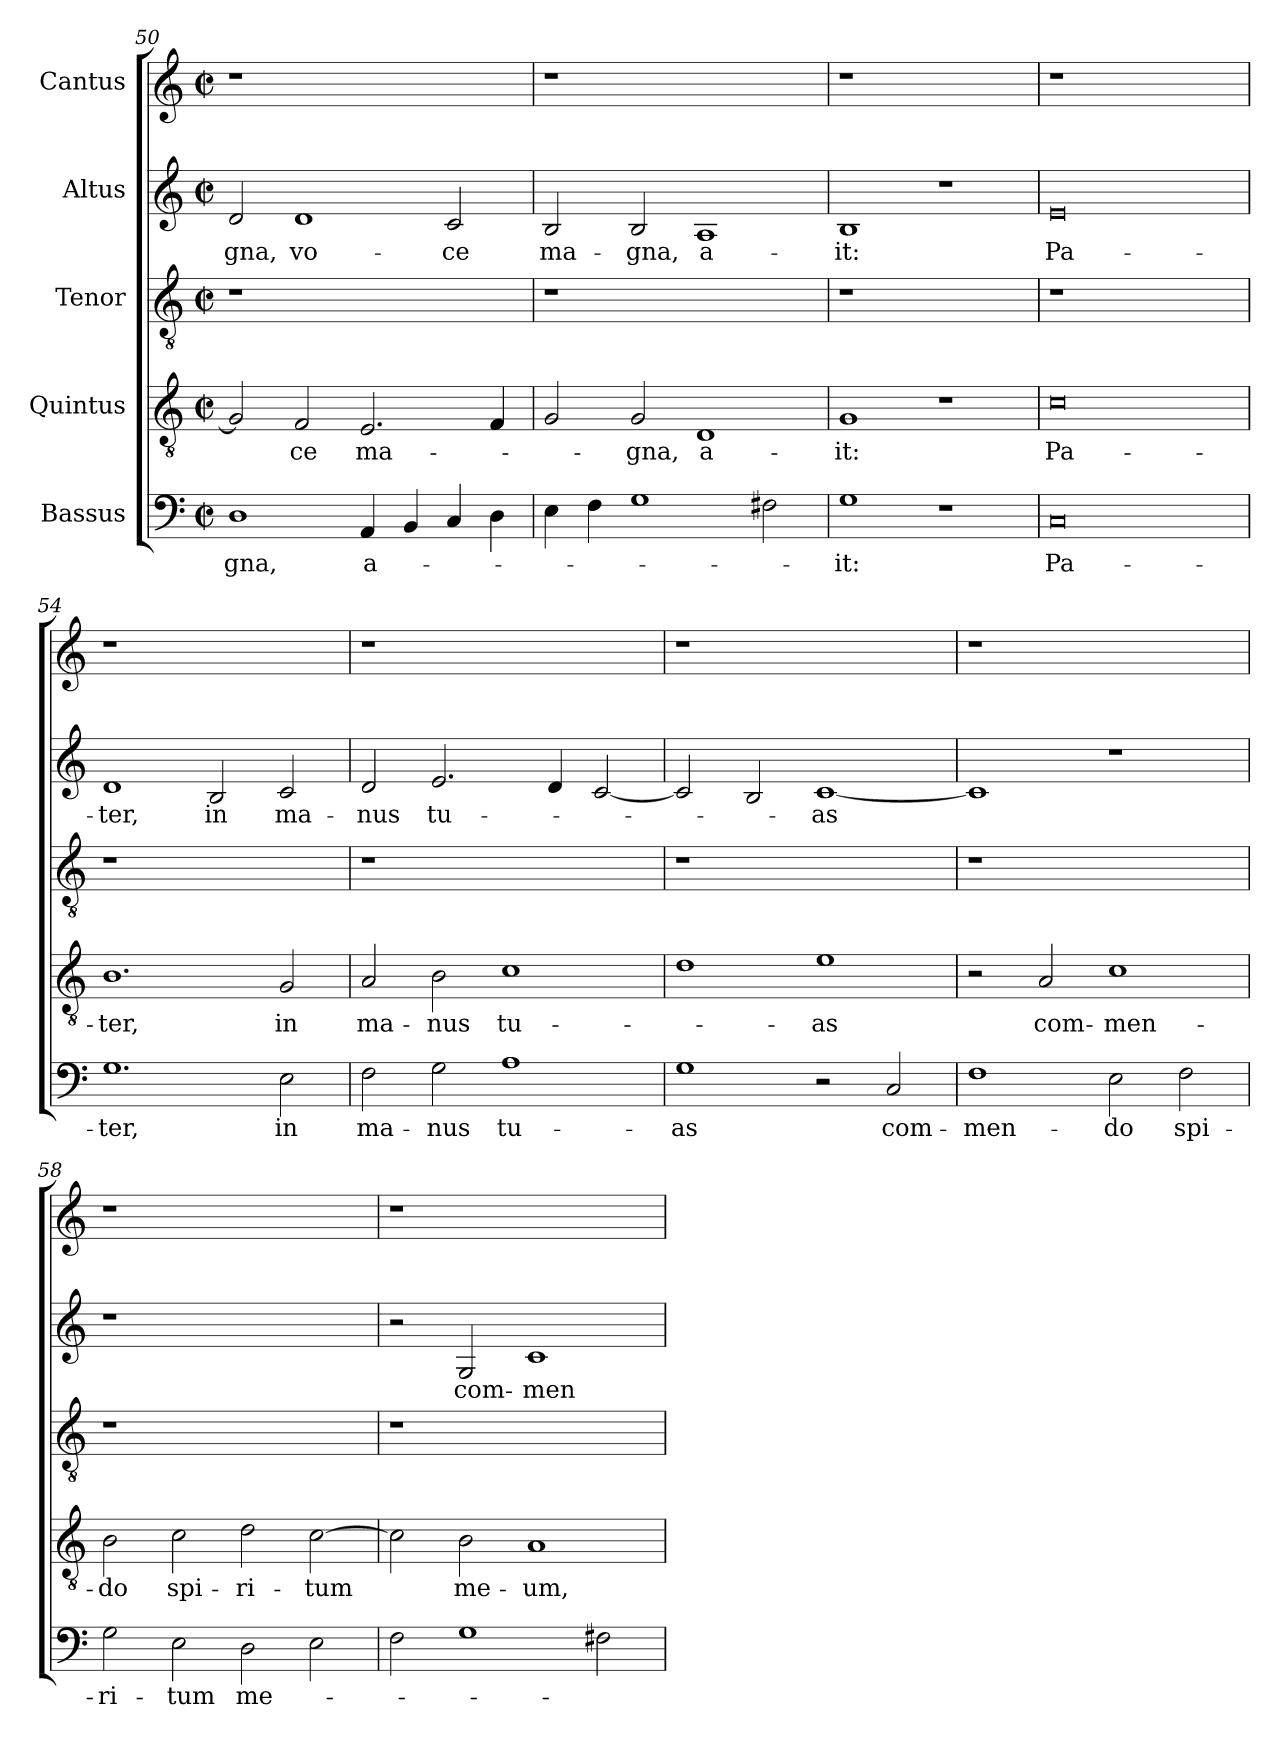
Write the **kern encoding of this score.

**kern	**text	**kern	**text	**kern	**kern	**text	**kern
*part5	*part5	*part4	*part4	*part3	*part2	*part2	*part1
*staff5	*staff5	*staff4	*staff4	*staff3	*staff2	*staff2	*staff1
*I"Bassus	*	*I"Quintus	*	*I"Tenor	*I"Altus	*	*I"Cantus
*clefF4	*	*clefGv2	*	*clefGv2	*clefG2	*	*clefG2
*k[]	*	*k[]	*	*k[]	*k[]	*	*k[]
*C:	*	*C:	*	*C:	*C:	*	*C:
*M2/2	*	*M2/2	*	*M2/2	*M2/2	*	*M2/2
*met(c|)	*	*met(c|)	*	*met(c|)	*met(c|)	*	*met(c|)
=50	=50	=50	=50	=50	=50	=50	=50
!	!LO:LY:b	!	!	!	!	!LO:LY:b	!
1D	-gna,	2G/]	.	1r	2d/	-gna,	1r
!	!	!	!LO:LY:b	!	!	!LO:LY:b	!
.	.	2F/	-ce	.	1d	vo-	.
!	!LO:LY:b	!	!LO:LY:b	!	!	!	!
4AA/	a-	2.E/	ma-	1ryy	.	.	1ryy
4BB/	.	.	.	.	.	.	.
!	!	!	!	!	!	!LO:LY:b	!
4C/	.	.	.	.	2c/	-ce	.
4D\	.	4F/	.	.	.	.	.
=51	=51	=51	=51	=51	=51	=51	=51
!	!	!	!	!	!	!LO:LY:b	!
4E\	.	2G/	.	1r	2B/	ma-	1r
4F\	.	.	.	.	.	.	.
!	!	!	!LO:LY:b	!	!	!LO:LY:b	!
1G	.	2G/	-gna,	.	2B/	-gna,	.
!	!	!	!LO:LY:b	!	!	!LO:LY:b	!
.	.	1D	a-	1ryy	1A	a-	1ryy
2F#X\	.	.	.	.	.	.	.
=52	=52	=52	=52	=52	=52	=52	=52
!	!LO:LY:b	!	!LO:LY:b	!	!	!LO:LY:b	!
1G	-it:	1G	-it:	1r	1B	-it:	1r
1r	.	1r	.	1ryy	1r	.	1ryy
=53	=53	=53	=53	=53	=53	=53	=53
!	!LO:LY:b	!	!LO:LY:b	!	!	!LO:LY:b	!
0C	Pa-	0c	Pa-	1r	0e	Pa-	1r
.	.	.	.	1ryy	.	.	1ryy
=54	=54	=54	=54	=54	=54	=54	=54
!	!LO:LY:b	!	!LO:LY:b	!	!	!LO:LY:b	!
1.G	-ter,	1.B	-ter,	1r	1d	-ter,	1r
!	!	!	!	!	!	!LO:LY:b	!
.	.	.	.	1ryy	2B/	in	1ryy
!	!LO:LY:b	!	!LO:LY:b	!	!	!LO:LY:b	!
2E\	in	2G/	in	.	2c/	ma-	.
=55	=55	=55	=55	=55	=55	=55	=55
!	!LO:LY:b	!	!LO:LY:b	!	!	!LO:LY:b	!
2F\	ma-	2A/	ma-	1r	2d/	-nus	1r
!	!LO:LY:b	!	!LO:LY:b	!	!	!LO:LY:b	!
2G\	-nus	2B\	-nus	.	2.e/	tu-	.
!	!LO:LY:b	!	!LO:LY:b	!	!	!	!
1A	tu-	1c	tu-	1ryy	.	.	1ryy
.	.	.	.	.	4d/	.	.
.	.	.	.	.	[2c/	.	.
!!LO:LB:g=z
=56	=56	=56	=56	=56	=56	=56	=56
!	!LO:LY:b	!	!	!	!	!	!
1G	-as	1d	.	1r	2c/]	.	1r
.	.	.	.	.	2B/	.	.
!	!	!	!LO:LY:b	!	!	!LO:LY:b	!
2r	.	1e	-as	1ryy	[1c	-as	1ryy
!	!LO:LY:b	!	!	!	!	!	!
2C/	com-	.	.	.	.	.	.
=57	=57	=57	=57	=57	=57	=57	=57
!	!LO:LY:b	!	!	!	!	!	!
1F	-men-	2r	.	1r	1c]	.	1r
!	!	!	!LO:LY:b	!	!	!	!
.	.	2A/	com-	.	.	.	.
!	!LO:LY:b	!	!LO:LY:b	!	!	!	!
2E\	-do	1c	-men-	1ryy	1r	.	1ryy
!	!LO:LY:b	!	!	!	!	!	!
2F\	spi-	.	.	.	.	.	.
=58	=58	=58	=58	=58	=58	=58	=58
!	!LO:LY:b	!	!LO:LY:b	!	!	!	!
2G\	-ri-	2B\	-do	1r	1r	.	1r
!	!LO:LY:b	!	!LO:LY:b	!	!	!	!
2E\	-tum	2c\	spi-	.	.	.	.
!	!LO:LY:b	!	!LO:LY:b	!	!	!	!
2D\	me-	2d\	-ri-	1ryy	1ryy	.	1ryy
!	!	!	!LO:LY:b	!	!	!	!
2E\	.	[2c\	-tum	.	.	.	.
=59	=59	=59	=59	=59	=59	=59	=59
2F\	.	2c\]	.	1r	2r	.	1r
!	!	!	!LO:LY:b	!	!	!LO:LY:b	!
1G	.	2B\	me-	.	2G/	com-	.
!	!	!	!LO:LY:b	!	!	!LO:LY:b	!
.	.	1A	-um,	1ryy	1c	-men-	1ryy
2F#X\	.	.	.	.	.	.	.
=	=	=	=	=	=	=	=
*-	*-	*-	*-	*-	*-	*-	*-
